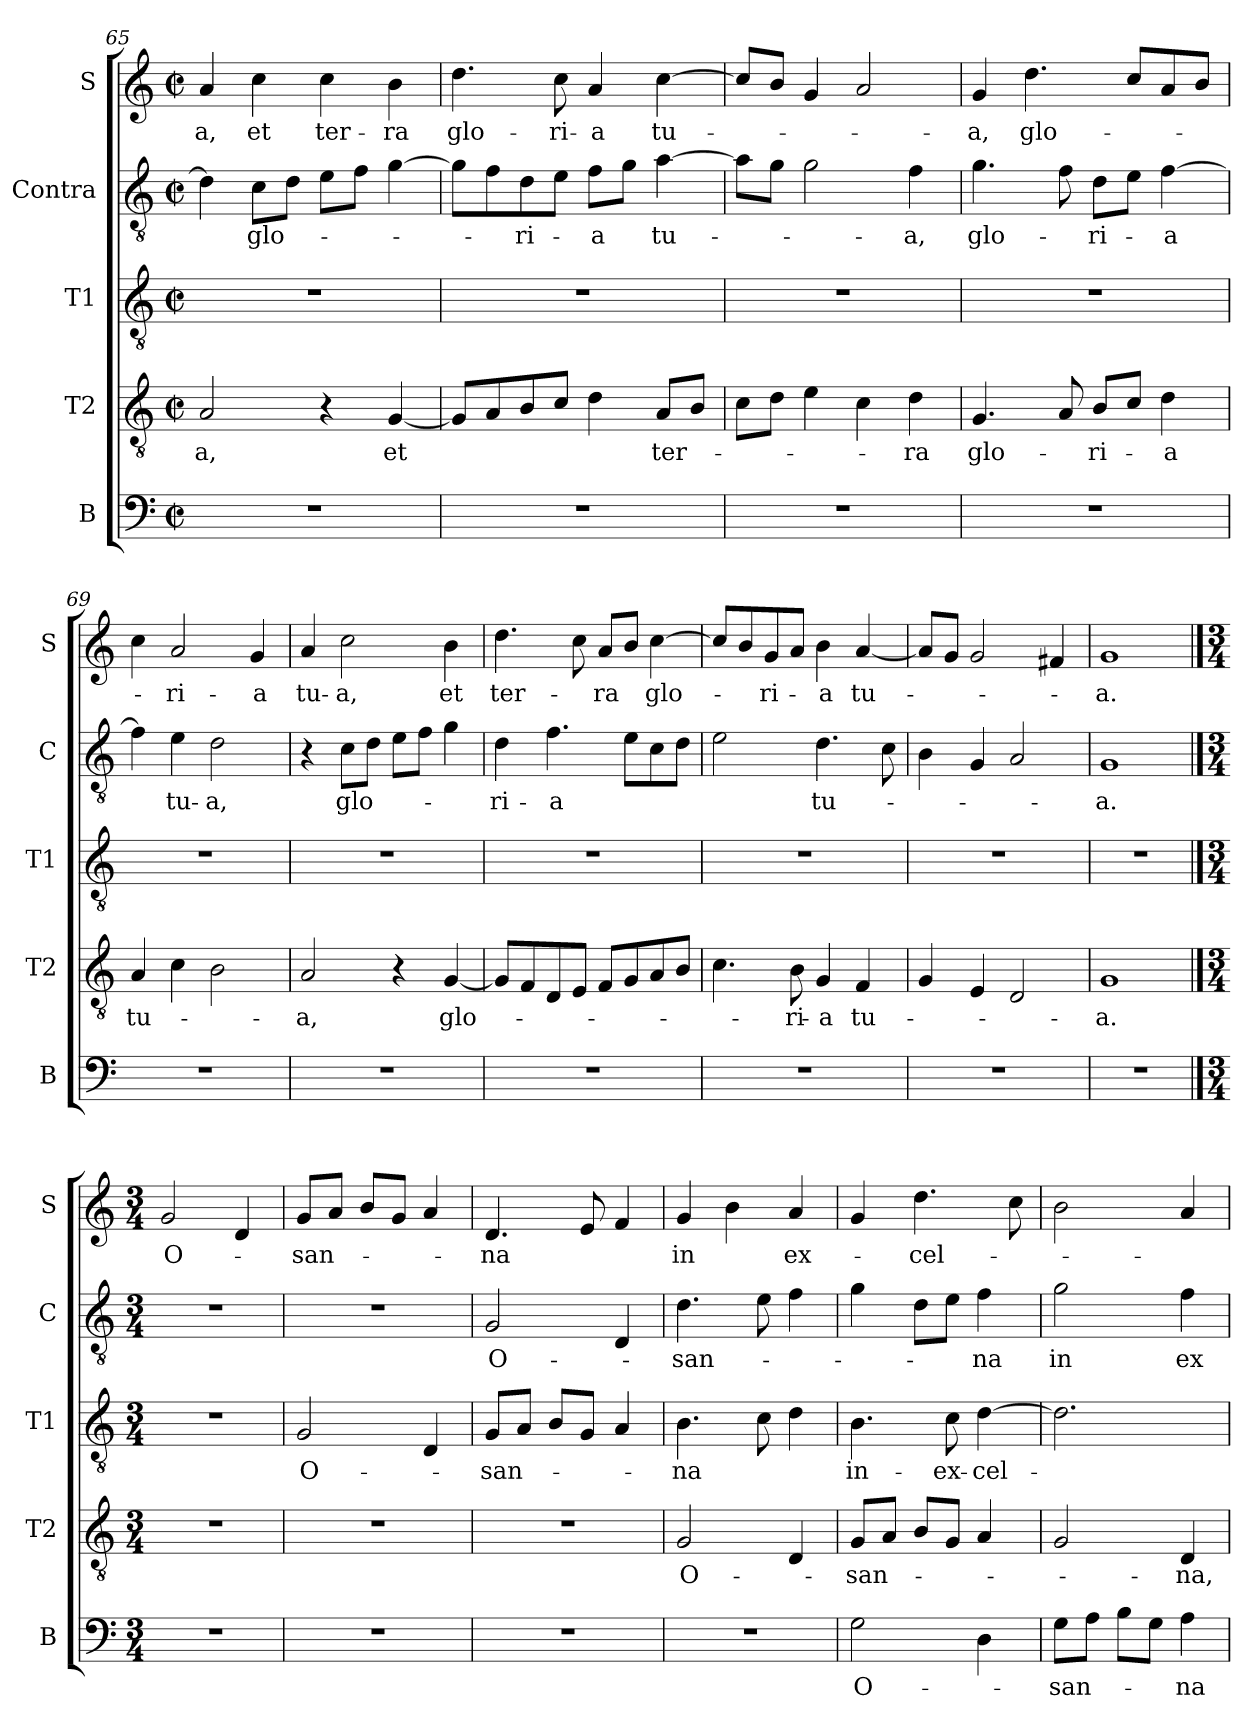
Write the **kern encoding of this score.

**kern	**text	**kern	**text	**kern	**text	**kern	**text	**kern	**text
*part5	*part5	*part4	*part4	*part3	*part3	*part2	*part2	*part1	*part1
*staff5	*staff5	*staff4	*staff4	*staff3	*staff3	*staff2	*staff2	*staff1	*staff1
*I"B	*	*I"T2	*	*I"T1	*	*I"Contra	*	*I"S	*
*I'B	*	*I'T2	*	*I'T1	*	*I'C	*	*I'S	*
*clefF4	*	*clefGv2	*	*clefGv2	*	*clefGv2	*	*clefG2	*
*k[]	*	*k[]	*	*k[]	*	*k[]	*	*k[]	*
*M2/2	*	*M2/2	*	*M2/2	*	*M2/2	*	*M2/2	*
*met(c|)	*	*met(c|)	*	*met(c|)	*	*met(c|)	*	*met(c|)	*
=65	=65	=65	=65	=65	=65	=65	=65	=65	=65
1r	.	2A/	-a,	1r	.	4d\]	.	4a/	-a,
.	.	.	.	.	.	8c\L	glo-	4cc\	et
.	.	.	.	.	.	8d\J	.	.	.
.	.	4r	.	.	.	8e\L	.	4cc\	ter-
.	.	.	.	.	.	8f\J	.	.	.
.	.	[4G/	et	.	.	[4g\	.	4b\	-ra
=66	=66	=66	=66	=66	=66	=66	=66	=66	=66
1r	.	8G/L]	.	1r	.	8g\L]	.	4.dd\	glo-
.	.	8A/	.	.	.	8f\	.	.	.
.	.	8B/	.	.	.	8d\	ri-	.	.
.	.	8c/J	.	.	.	8e\J	.	8cc\	-ri-
.	.	4d\	.	.	.	8f\L	-a	4a/	-a
.	.	.	.	.	.	8g\J	.	.	.
.	.	8A/L	ter-	.	.	[4a\	tu-	[4cc\	tu-
.	.	8B/J	.	.	.	.	.	.	.
=67	=67	=67	=67	=67	=67	=67	=67	=67	=67
1r	.	8c\L	.	1r	.	8a\L]	.	8cc/L]	.
.	.	8d\J	.	.	.	8g\J	.	8b/J	.
.	.	4e\	.	.	.	2g\	.	4g/	.
.	.	4c\	.	.	.	.	.	2a/	.
.	.	4d\	-ra	.	.	4f\	-a,	.	.
=68	=68	=68	=68	=68	=68	=68	=68	=68	=68
1r	.	4.G/	glo-	1r	.	4.g\	glo-	4g/	-a,
.	.	.	.	.	.	.	.	4.dd\	glo-
.	.	8A/	.	.	.	8f\	.	.	.
.	.	8B/L	ri-	.	.	8d\L	-ri-	.	.
.	.	8c/J	.	.	.	8e\J	.	8cc/L	.
.	.	4d\	-a	.	.	[4f\	-a	8a/	.
.	.	.	.	.	.	.	.	8b/J	.
=69	=69	=69	=69	=69	=69	=69	=69	=69	=69
1r	.	4A/	tu-	1r	.	4f\]	.	4cc\	.
.	.	4c\	.	.	.	4e\	tu-	2a/	-ri-
.	.	2B\	.	.	.	2d\	-a,	.	.
.	.	.	.	.	.	.	.	4g/	-a
=70	=70	=70	=70	=70	=70	=70	=70	=70	=70
1r	.	2A/	-a,	1r	.	4r	.	4a/	tu-
.	.	.	.	.	.	8c\L	glo-	2cc\	-a,
.	.	.	.	.	.	8d\J	.	.	.
.	.	4r	.	.	.	8e\L	.	.	.
.	.	.	.	.	.	8f\J	.	.	.
.	.	[4G/	glo-	.	.	4g\	.	4b\	et
=71	=71	=71	=71	=71	=71	=71	=71	=71	=71
1r	.	8G/L]	.	1r	.	4d\	-ri-	4.dd\	ter-
.	.	8F/	.	.	.	.	.	.	.
.	.	8D/	.	.	.	4.f\	-a	.	.
.	.	8E/J	.	.	.	.	.	8cc\	.
.	.	8F/L	.	.	.	.	.	8a/L	-ra
.	.	8G/	.	.	.	8e\L	.	8b/J	.
.	.	8A/	.	.	.	8c\	.	[4cc\	glo-
.	.	8B/J	.	.	.	8d\J	.	.	.
=72	=72	=72	=72	=72	=72	=72	=72	=72	=72
1r	.	4.c\	.	1r	.	2e\	.	8cc/L]	.
.	.	.	.	.	.	.	.	8b/	.
.	.	.	.	.	.	.	.	8g/	-ri-
.	.	8B\	-ri-	.	.	.	.	8a/J	.
.	.	4G/	-a	.	.	4.d\	tu-	4b\	-a
.	.	4F/	tu-	.	.	.	.	[4a/	tu-
.	.	.	.	.	.	8c\	.	.	.
=73	=73	=73	=73	=73	=73	=73	=73	=73	=73
1r	.	4G/	.	1r	.	4B\	.	8a/L]	.
.	.	.	.	.	.	.	.	8g/J	.
.	.	4E/	.	.	.	4G/	.	2g/	.
.	.	2D/	.	.	.	2A/	.	.	.
.	.	.	.	.	.	.	.	4f#X/	.
=74	=74	=74	=74	=74	=74	=74	=74	=74	=74
1r	.	1G	-a.	1r	.	1G	-a.	1g	-a.
==75	==75	==75	==75	==75	==75	==75	==75	==75	==75
*M3/4	*	*M3/4	*	*M3/4	*	*M3/4	*	*M3/4	*
2.r	.	2.r	.	2.r	.	2.r	.	2g/	O-
.	.	.	.	.	.	.	.	4d/	.
=76	=76	=76	=76	=76	=76	=76	=76	=76	=76
2.r	.	2.r	.	2G/	O-	2.r	.	8g/L	-san-
.	.	.	.	.	.	.	.	8a/J	.
.	.	.	.	.	.	.	.	8b/L	.
.	.	.	.	.	.	.	.	8g/J	.
.	.	.	.	4D/	.	.	.	4a/	.
=77	=77	=77	=77	=77	=77	=77	=77	=77	=77
2.r	.	2.r	.	8G/L	-san-	2G/	O-	4.d/	-na
.	.	.	.	8A/J	.	.	.	.	.
.	.	.	.	8B/L	.	.	.	.	.
.	.	.	.	8G/J	.	.	.	8e/	.
.	.	.	.	4A/	.	4D/	.	4f/	.
=78	=78	=78	=78	=78	=78	=78	=78	=78	=78
2.r	.	2G/	O-	4.B\	-na	4.d\	-san-	4g/	in
.	.	.	.	.	.	.	.	4b\	.
.	.	.	.	8c\	.	8e\	.	.	.
.	.	4D/	.	4d\	.	4f\	.	4a/	ex-
=79	=79	=79	=79	=79	=79	=79	=79	=79	=79
2G\	O-	8G/L	-san-	4.B\	in-	4g\	.	4g/	.
.	.	8A/J	.	.	.	.	.	.	.
.	.	8B/L	.	.	.	8d\L	.	4.dd\	-cel-
.	.	8G/J	.	8c\	-ex-	8e\J	.	.	.
4D\	.	4A/	.	[4d\	-cel-	4f\	-na	.	.
.	.	.	.	.	.	.	.	8cc\	.
=80	=80	=80	=80	=80	=80	=80	=80	=80	=80
8G\L	-san-	2G/	.	2.d\]	.	2g\	in	2b\	.
8A\J	.	.	.	.	.	.	.	.	.
8B\L	.	.	.	.	.	.	.	.	.
8G\J	.	.	.	.	.	.	.	.	.
4A\	-na	4D/	-na,	.	.	4f\	ex-	4a/	.
=	=	=	=	=	=	=	=	=	=
*-	*-	*-	*-	*-	*-	*-	*-	*-	*-
